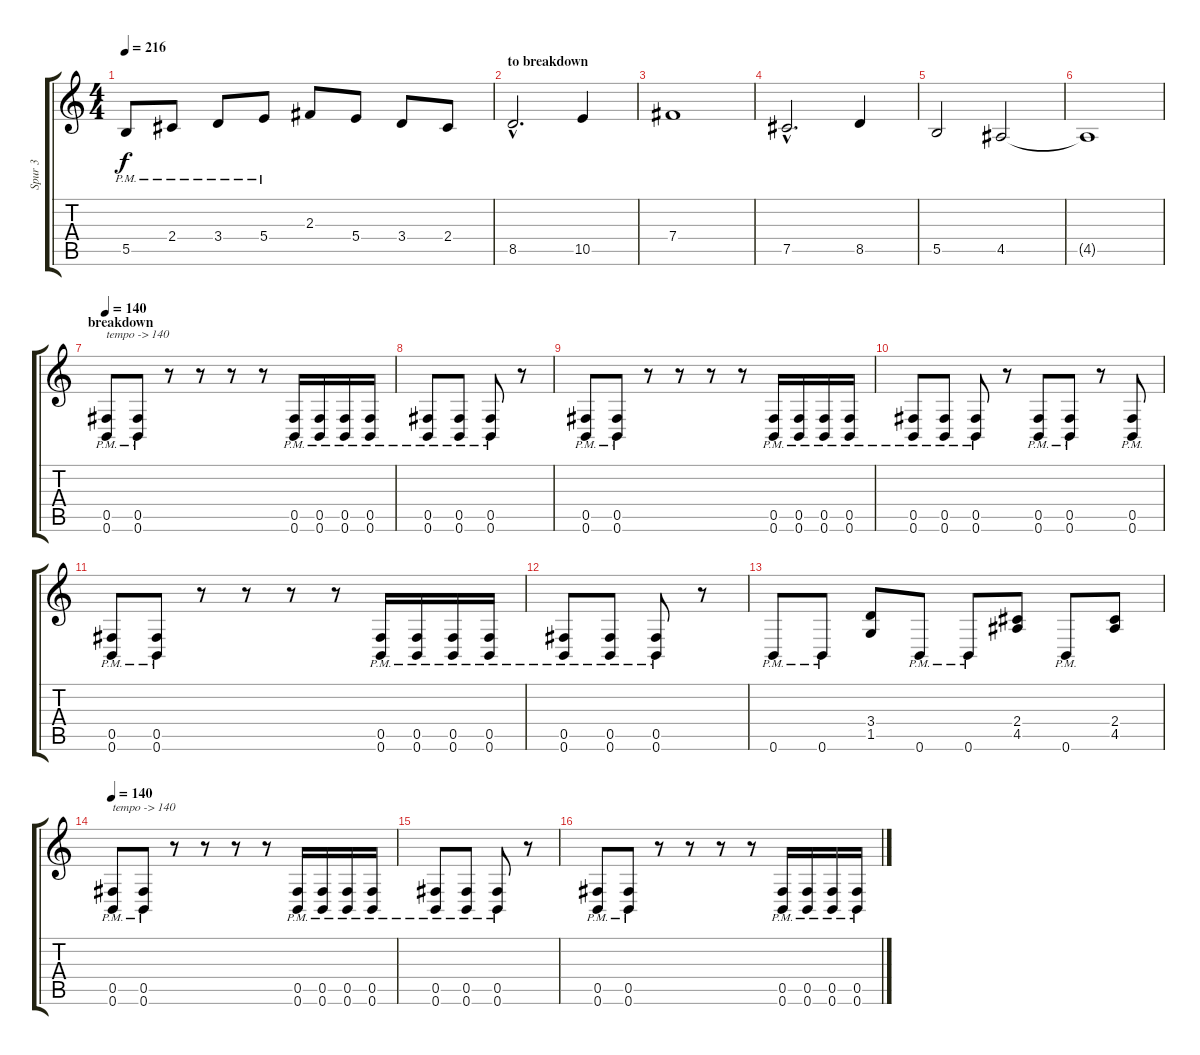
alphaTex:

\track ("Spur 3" "Spur 3") {instrument distortionguitar}
\staff {score tabs}
\tuning (Db4 Ab3 E3 B2 Gb2 B1) {hide}
\ts (4 4)
\tempo 216
\clef g2
\ks c
5.5{pm}.8{dy f} 2.4{pm}.8 3.4{pm}.8 5.4{pm}.8 2.3.8 5.4.8 3.4.8 2.4.8 |
\section ("" "to breakdown")
8.5{hac}.2{d} 10.5.4 |
7.4.1 |
7.5{hac}.2{d} 8.5.4 |
5.5.2 4.5.2 |
4.5{t}.1 |
\section ("" "breakdown")
\tempo 140
(0.5{pm} 0.6{pm}).8{txt "tempo -> 140"} (0.5{pm} 0.6{pm}).8 r.8 r.8 r.8 r.8 (0.5{pm} 0.6{pm}).16 (0.5{pm} 0.6{pm}).16 (0.5{pm} 0.6{pm}).16 (0.5{pm} 0.6{pm}).16 |
(0.5{pm} 0.6{pm}).8 (0.5{pm} 0.6{pm}).8 (0.5{pm} 0.6{pm}).8 r.8 |
(0.5{pm} 0.6{pm}).8 (0.5{pm} 0.6{pm}).8 r.8 r.8 r.8 r.8 (0.5{pm} 0.6{pm}).16 (0.5{pm} 0.6{pm}).16 (0.5{pm} 0.6{pm}).16 (0.5{pm} 0.6{pm}).16 |
(0.5{pm} 0.6{pm}).8 (0.5{pm} 0.6{pm}).8 (0.5{pm} 0.6{pm}).8 r.8 (0.5{pm} 0.6{pm}).8 (0.5{pm} 0.6{pm}).8 r.8 (0.5{pm} 0.6{pm}).8 |
(0.5{pm} 0.6{pm}).8 (0.5{pm} 0.6{pm}).8 r.8 r.8 r.8 r.8 (0.5{pm} 0.6{pm}).16 (0.5{pm} 0.6{pm}).16 (0.5{pm} 0.6{pm}).16 (0.5{pm} 0.6{pm}).16 |
(0.5{pm} 0.6{pm}).8 (0.5{pm} 0.6{pm}).8 (0.5{pm} 0.6{pm}).8 r.8 |
0.6{pm}.8 0.6{pm}.8 (3.4 1.5).8 0.6{pm}.8 0.6{pm}.8 (2.4 4.5).8 0.6{pm}.8 (2.4 4.5).8 |
\tempo 140
(0.5{pm} 0.6{pm}).8{txt "tempo -> 140"} (0.5{pm} 0.6{pm}).8 r.8 r.8 r.8 r.8 (0.5{pm} 0.6{pm}).16 (0.5{pm} 0.6{pm}).16 (0.5{pm} 0.6{pm}).16 (0.5{pm} 0.6{pm}).16 |
(0.5{pm} 0.6{pm}).8 (0.5{pm} 0.6{pm}).8 (0.5{pm} 0.6{pm}).8 r.8 |
(0.5{pm} 0.6{pm}).8 (0.5{pm} 0.6{pm}).8 r.8 r.8 r.8 r.8 (0.5{pm} 0.6{pm}).16 (0.5{pm} 0.6{pm}).16 (0.5{pm} 0.6{pm}).16 (0.5{pm} 0.6{pm}).16
